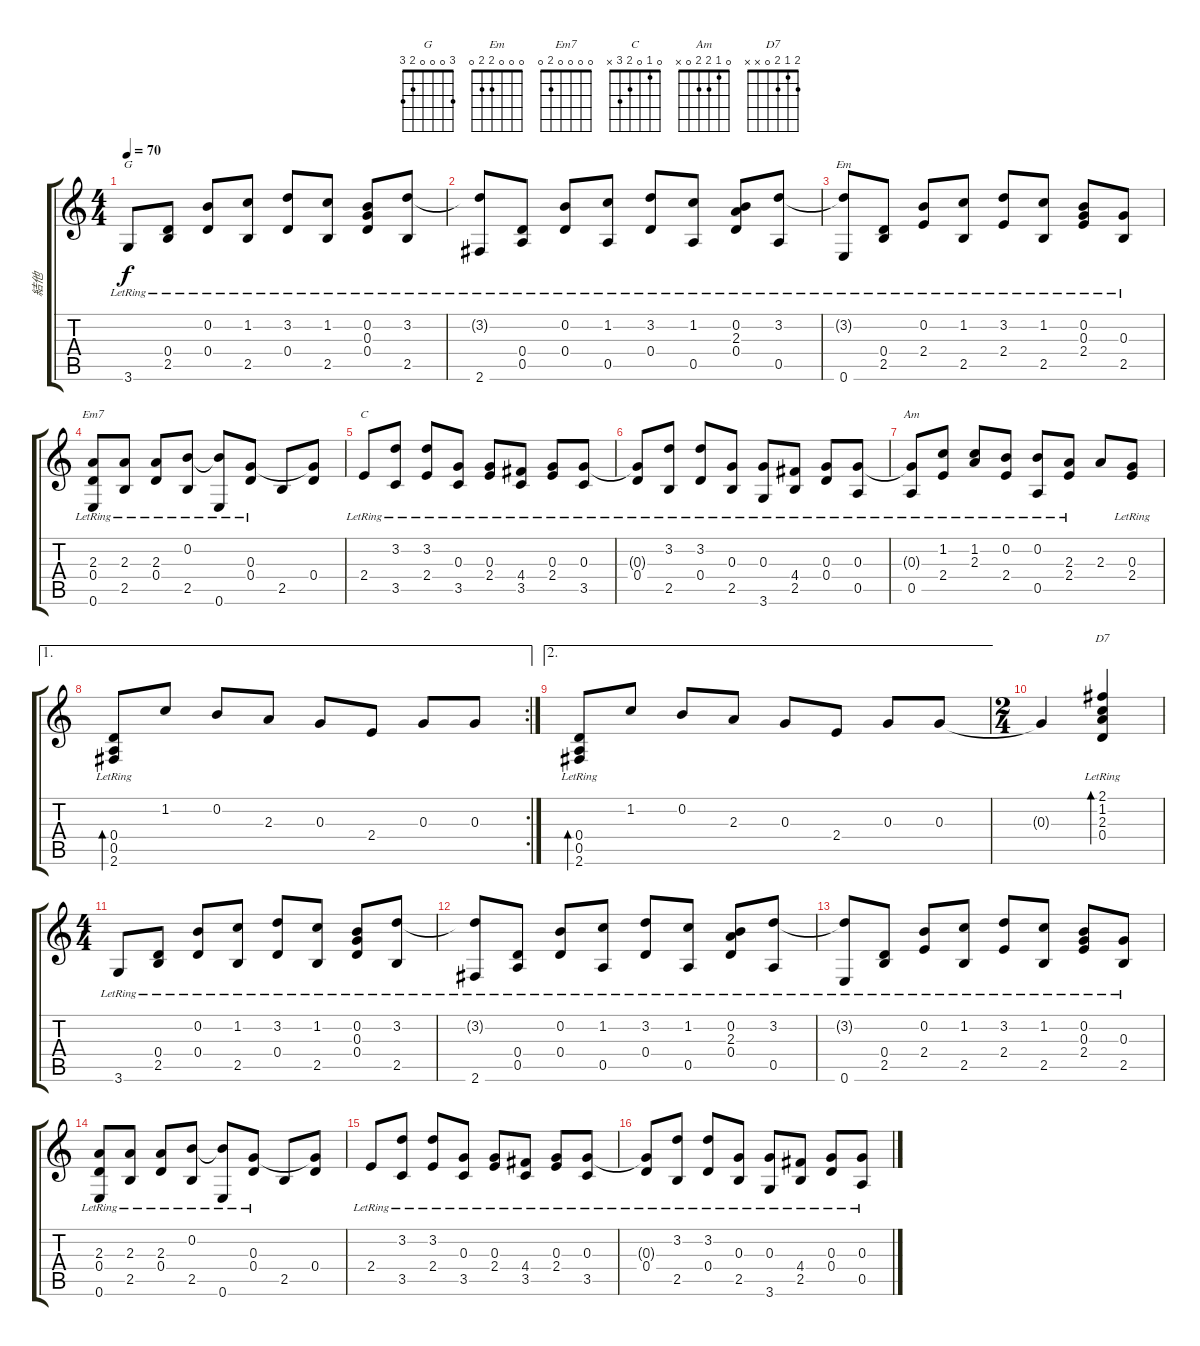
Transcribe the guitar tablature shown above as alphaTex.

\track ("結他" "結他") {instrument acousticguitarsteel}
\staff {score tabs}
\tuning (E4 B3 G3 D3 A2 E2) {hide}
\chord ("G" 3 0 0 0 2 3)
\chord ("Em" 0 0 0 2 2 0)
\chord ("Em7" 0 0 0 0 2 0)
\chord ("C" 0 1 0 2 3 x)
\chord ("Am" 0 1 2 2 0 x)
\chord ("D7" 2 1 2 0 x x)
\ts (4 4)
\tempo 70
\clef g2
\ks c
3.6{lr}.8{ch "G" dy f} (0.4 2.5{lr}).8 (0.2 0.4{lr}).8 (1.2 2.5{lr}).8 (3.2 0.4{lr}).8 (1.2 2.5{lr}).8 (0.2 0.3{lr} 0.4{lr}).8 (3.2 2.5{lr}).8 |
(3.2{t} 2.6{lr}).8 (0.4 0.5{lr}).8 (0.2 0.4{lr}).8 (1.2 0.5{lr}).8 (3.2 0.4{lr}).8 (1.2 0.5{lr}).8 (0.2 2.3{lr} 0.4{lr}).8 (3.2 0.5{lr}).8 |
(3.2{t} 0.6{lr}).8{ch "Em"} (0.4{lr} 2.5{lr}).8 (0.2 2.4{lr}).8 (1.2 2.5{lr}).8 (3.2 2.4{lr}).8 (1.2 2.5{lr}).8 (0.2 0.3{lr} 2.4{lr}).8 (0.3 2.5{lr}).8 |
(2.3 0.4{lr} 0.6{lr}).8{ch "Em7"} (2.3 2.5{lr}).8 (2.3 0.4{lr}).8 (0.2 2.5{lr}).8 (0.2{t} 0.6{lr}).8 (0.3 0.4{lr}).8 2.5.8 (0.3{t} 0.4).8 |
2.4{lr}.8{ch "C"} (3.2 3.5{lr}).8 (3.2 2.4{lr}).8 (0.3 3.5{lr}).8 (0.3 2.4{lr}).8 (4.4{lr} 3.5{lr}).8 (0.3 2.4{lr}).8 (0.3 3.5{lr}).8 |
(0.3{t} 0.4{lr}).8 (3.2 2.5{lr}).8 (3.2 0.4{lr}).8 (0.3 2.5{lr}).8 (0.3 3.6{lr}).8 (4.4 2.5{lr}).8 (0.3 0.4{lr}).8 (0.3 0.5{lr}).8 |
(0.3{t} 0.5{lr}).8{ch "Am"} (1.2 2.4{lr}).8 (1.2 2.3{lr}).8 (0.2 2.4{lr}).8 (0.2 0.5{lr}).8 (2.3 2.4{lr}).8 2.3.8 (0.3 2.4{lr}).8 |
\ae 1
\rc 2
(0.4{lr} 0.5{lr} 2.6{lr}).8{bd 120} 1.2.8 0.2.8 2.3.8 0.3.8 2.4.8 0.3.8 0.3.8 |
\ae 2
(0.4{lr} 0.5{lr} 2.6{lr}).8{bd 480} 1.2.8 0.2.8 2.3.8 0.3.8 2.4.8 0.3.8 0.3.8 |
\ts (2 4)
0.3{t}.4 (2.1{lr} 1.2{lr} 2.3{lr} 0.4{lr}).4{bd 30 ch "D7"} |
\ts (4 4)
3.6{lr}.8 (0.4 2.5{lr}).8 (0.2 0.4{lr}).8 (1.2 2.5{lr}).8 (3.2 0.4{lr}).8 (1.2 2.5{lr}).8 (0.2 0.3{lr} 0.4{lr}).8 (3.2 2.5{lr}).8 |
(3.2{t} 2.6{lr}).8 (0.4 0.5{lr}).8 (0.2 0.4{lr}).8 (1.2 0.5{lr}).8 (3.2 0.4{lr}).8 (1.2 0.5{lr}).8 (0.2 2.3{lr} 0.4{lr}).8 (3.2 0.5{lr}).8 |
(3.2{t} 0.6{lr}).8 (0.4{lr} 2.5{lr}).8 (0.2 2.4{lr}).8 (1.2 2.5{lr}).8 (3.2 2.4{lr}).8 (1.2 2.5{lr}).8 (0.2 0.3{lr} 2.4{lr}).8 (0.3 2.5{lr}).8 |
(2.3 0.4{lr} 0.6{lr}).8 (2.3 2.5{lr}).8 (2.3 0.4{lr}).8 (0.2 2.5{lr}).8 (0.2{t} 0.6{lr}).8 (0.3 0.4{lr}).8 2.5.8 (0.3{t} 0.4).8 |
2.4{lr}.8 (3.2 3.5{lr}).8 (3.2 2.4{lr}).8 (0.3 3.5{lr}).8 (0.3 2.4{lr}).8 (4.4{lr} 3.5{lr}).8 (0.3 2.4{lr}).8 (0.3 3.5{lr}).8 |
(0.3{t} 0.4{lr}).8 (3.2 2.5{lr}).8 (3.2 0.4{lr}).8 (0.3 2.5{lr}).8 (0.3 3.6{lr}).8 (4.4 2.5{lr}).8 (0.3 0.4{lr}).8 (0.3 0.5{lr}).8
